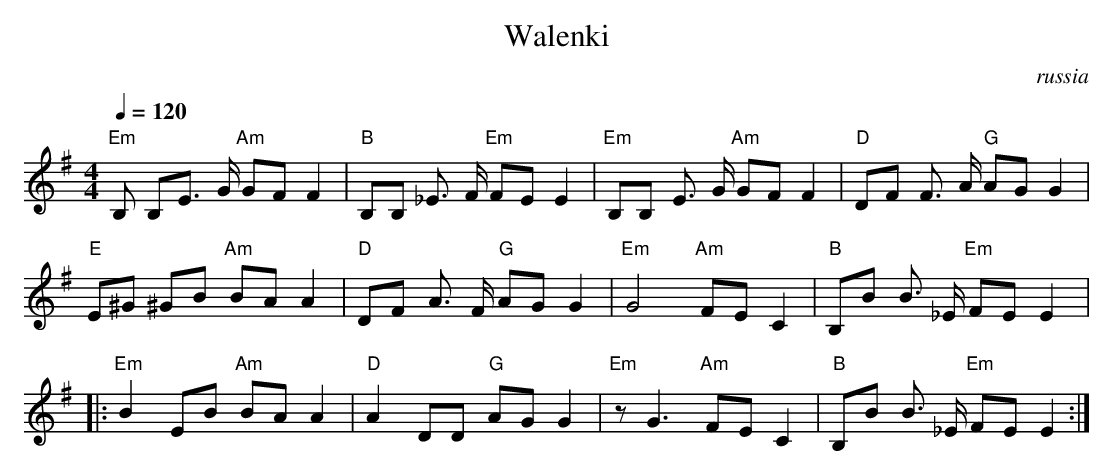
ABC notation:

X:1
T:Walenki
O:russia
M:4/4
L:1/8
Q:1/4=120
K:Em
V:1
"Em" B, B,E3/2 G/"Am" GF F2 |"B" B,B, _E3/2 F/"Em" FE E2 |"Em" B,B, E3/2 G/"Am" GF F2 |"D" DF F3/2 A/"G" AG G2 |
"E" E^G ^GB "Am" BA A2 |"D" DF A3/2 F/"G" AG G2 |"Em" G4 "Am" FE C2 |"B" B,B B3/2 _E/"Em" FE E2  |:
"Em" B2 EB "Am" BA A2 |"D" A2 DD "G" AG G2 |"Em" zG3 "Am" FE C2 |"B" B,B B3/2 _E/"Em" FE E2 :|
